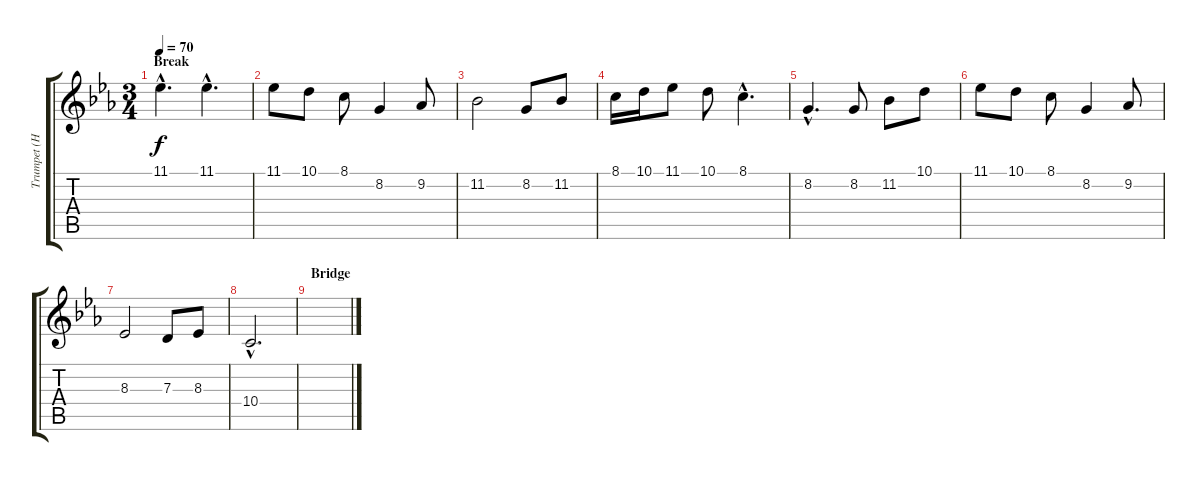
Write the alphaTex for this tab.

\track ("Trumpet (High Keys)" "Trumpet (H") {instrument trumpet}
\staff {score tabs}
\tuning (E4 B3 G3 D3 A2 E2) {hide}
\ts (3 4)
\section ("" "Break")
\tempo 70
\clef g2
\ks cminor
11.1{hac}.4{d dy f} 11.1{hac}.4{d} |
11.1.8 10.1.8 8.1.8 8.2.4 9.2.8 |
11.2.2 8.2.8 11.2.8 |
8.1.16 10.1.16 11.1.8 10.1.8 8.1{hac}.4{d} |
8.2{hac}.4{d} 8.2.8 11.2.8 10.1.8 |
11.1.8 10.1.8 8.1.8 8.2.4 9.2.8 |
8.3.2 7.3.8 8.3.8 |
10.4{hac}.2{d} |
\section ("" "Bridge")
